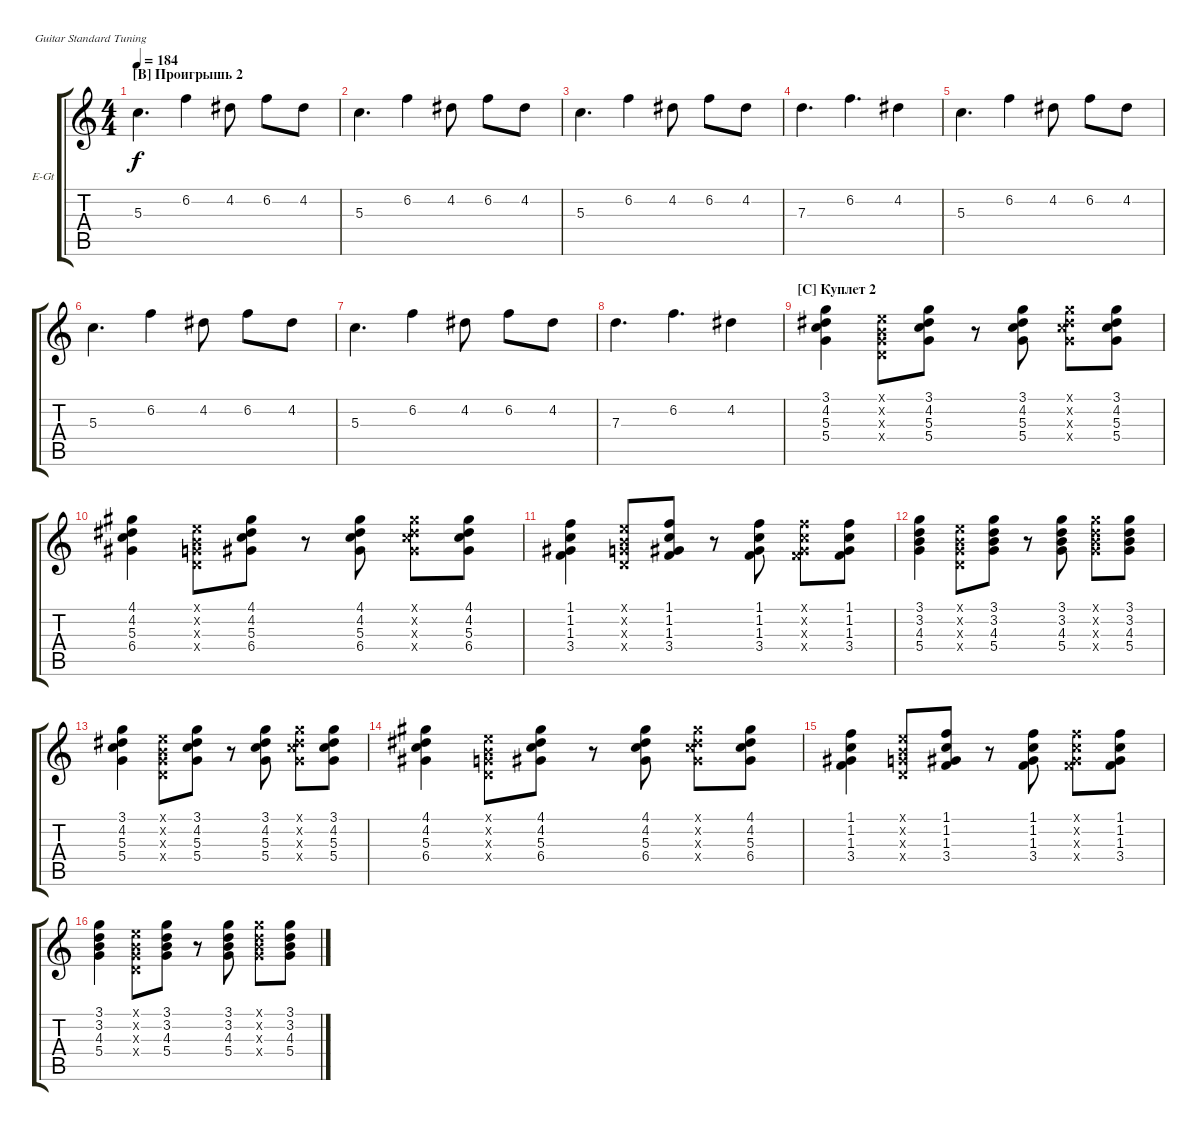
\bracketExtendMode groupsimilarinstruments
\firstSystemTrackNameOrientation horizontal
\otherSystemsTrackNameOrientation horizontal
\track ("Äîðîæêà 1" "E-Gt") {instrument overdrivenguitar}
\staff {score tabs}
\tuning (E4 B3 G3 D3 A2 E2)
\ts (4 4)
\section ("B" "Проигрышь 2")
\tempo 184
\clef g2
\ks c
5.3.4{d dy f} 6.2.4 4.2.8 6.2.8 4.2.8 |
5.3.4{d} 6.2.4 4.2.8 6.2.8 4.2.8 |
5.3.4{d} 6.2.4 4.2.8 6.2.8 4.2.8 |
7.3.4{d} 6.2.4{d} 4.2.4 |
5.3.4{d} 6.2.4 4.2.8 6.2.8 4.2.8 |
5.3.4{d} 6.2.4 4.2.8 6.2.8 4.2.8 |
5.3.4{d} 6.2.4 4.2.8 6.2.8 4.2.8 |
7.3.4{d} 6.2.4{d} 4.2.4 |
\section ("C" "Куплет 2")
(3.1 4.2 5.3 5.4).4 (0.1{x} 0.2{x} 0.3{x} 0.4{x}).8 (3.1 4.2 5.3 5.4).8 r.8 (3.1 4.2 5.3 5.4).8 (3.1{x} 4.2{x} 5.3{x} 5.4{x}).8 (3.1 4.2 5.3 5.4).8 |
(4.1 4.2 5.3 6.4).4 (0.1{x} 0.2{x} 0.3{x} 0.4{x}).8 (4.1 4.2 5.3 6.4).8 r.8 (4.1 4.2 5.3 6.4).8 (4.1{x} 4.2{x} 5.3{x} 6.4{x}).8 (4.1 4.2 5.3 6.4).8 |
(1.1 1.2 1.3 3.4).4 (0.1{x} 0.2{x} 0.3{x} 0.4{x}).8 (1.1 1.2 1.3 3.4).8 r.8 (1.1 1.2 1.3 3.4).8 (1.1{x} 1.2{x} 1.3{x} 3.4{x}).8 (1.1 1.2 1.3 3.4).8 |
(3.1 3.2 4.3 5.4).4 (0.1{x} 0.2{x} 0.3{x} 0.4{x}).8 (3.1 3.2 4.3 5.4).8 r.8 (3.1 3.2 4.3 5.4).8 (3.1{x} 3.2{x} 4.3{x} 5.4{x}).8 (3.1 3.2 4.3 5.4).8 |
(3.1 4.2 5.3 5.4).4 (0.1{x} 0.2{x} 0.3{x} 0.4{x}).8 (3.1 4.2 5.3 5.4).8 r.8 (3.1 4.2 5.3 5.4).8 (3.1{x} 4.2{x} 5.3{x} 5.4{x}).8 (3.1 4.2 5.3 5.4).8 |
(4.1 4.2 5.3 6.4).4 (0.1{x} 0.2{x} 0.3{x} 0.4{x}).8 (4.1 4.2 5.3 6.4).8 r.8 (4.1 4.2 5.3 6.4).8 (4.1{x} 4.2{x} 5.3{x} 6.4{x}).8 (4.1 4.2 5.3 6.4).8 |
(1.1 1.2 1.3 3.4).4 (0.1{x} 0.2{x} 0.3{x} 0.4{x}).8 (1.1 1.2 1.3 3.4).8 r.8 (1.1 1.2 1.3 3.4).8 (1.1{x} 1.2{x} 1.3{x} 3.4{x}).8 (1.1 1.2 1.3 3.4).8 |
(3.1 3.2 4.3 5.4).4 (0.1{x} 0.2{x} 0.3{x} 0.4{x}).8 (3.1 3.2 4.3 5.4).8 r.8 (3.1 3.2 4.3 5.4).8 (3.1{x} 3.2{x} 4.3{x} 5.4{x}).8 (3.1 3.2 4.3 5.4).8
